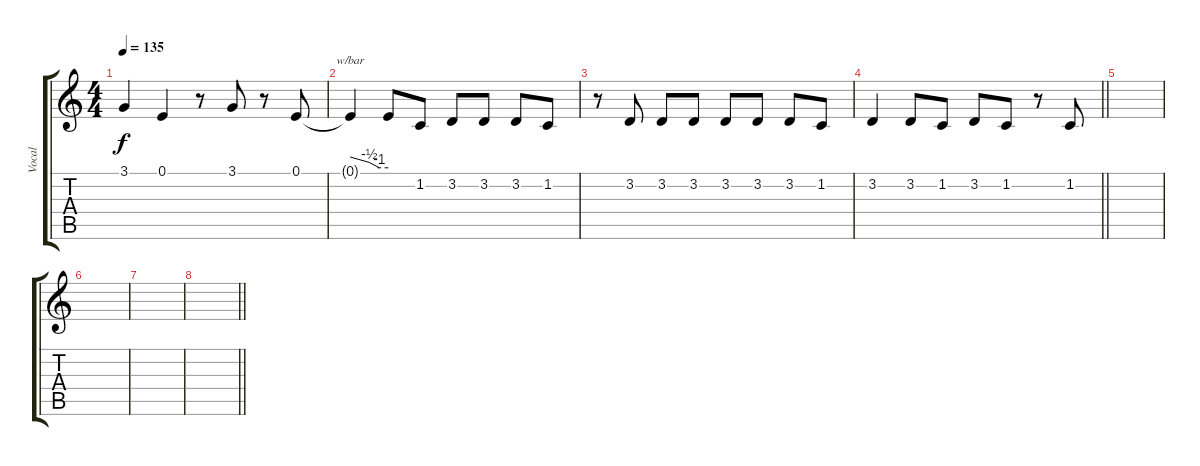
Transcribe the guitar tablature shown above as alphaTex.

\track ("Vocal" "Vocal") {instrument altosax}
\staff {score tabs}
\tuning (E4 B3 G3 D3 A2 E2) {hide}
\ts (4 4)
\tempo 135
\clef g2
\ks c
3.1.4{dy f} 0.1.4 r.8 3.1.8 r.8 0.1.8 |
0.1{t}.4{tbe (custom default 0 0 30 -2 46 -4 60 -4)} 0.1{t}.8 1.2.8 3.2.8 3.2.8 3.2.8 1.2.8 |
r.8 3.2.8 3.2.8 3.2.8 3.2.8 3.2.8 3.2.8 1.2.8 |
\barLineRight lightlight
3.2.4 3.2.8 1.2.8 3.2.8 1.2.8 r.8 1.2.8 |
|
|
|
\barLineRight lightlight
